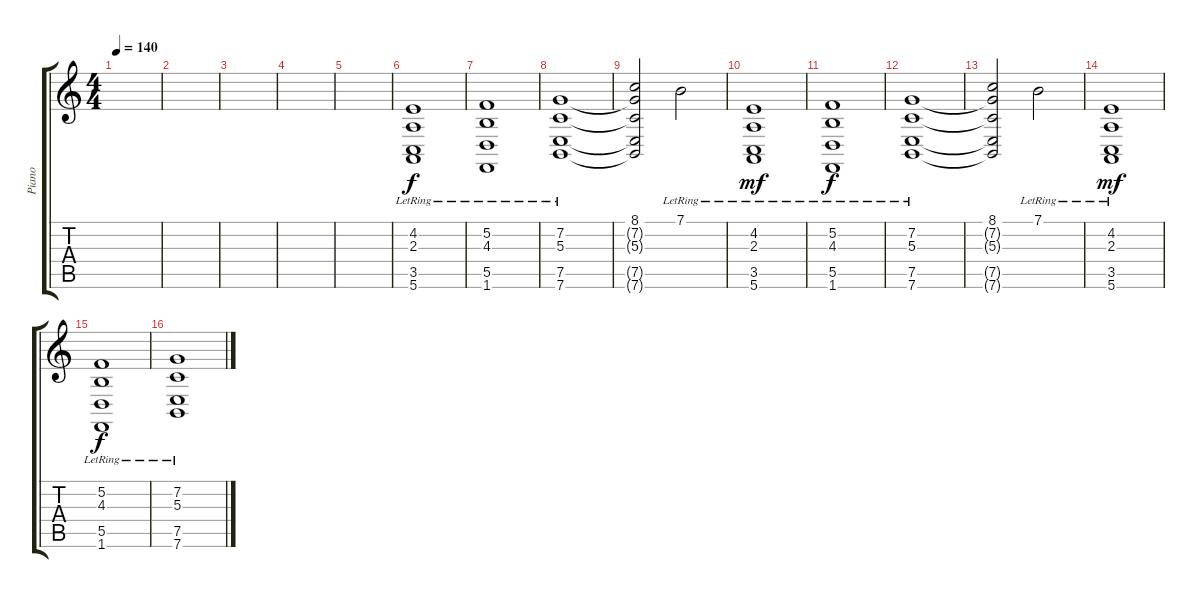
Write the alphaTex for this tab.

\track ("Piano" "Piano") {instrument acousticgrandpiano}
\staff {score tabs}
\tuning (E4 C4 G3 D3 A2 E2) {hide}
\ts (4 4)
\tempo 140
\clef g2
\ks c
|
|
|
|
|
(4.2{lr} 2.3{lr} 3.5{lr} 5.6{lr}).1 |
(5.2{lr} 4.3{lr} 5.5{lr} 1.6{lr}).1{dy f} |
(7.2{lr} 5.3{lr} 7.5{lr} 7.6{lr}).1 |
(8.1 7.2{t} 5.3{t} 7.5{t} 7.6{t}).2 7.1{lr}.2 |
(4.2{lr} 2.3{lr} 3.5{lr} 5.6{lr}).1{dy mf} |
(5.2{lr} 4.3{lr} 5.5{lr} 1.6{lr}).1{dy f} |
(7.2{lr} 5.3{lr} 7.5{lr} 7.6{lr}).1 |
(8.1 7.2{t} 5.3{t} 7.5{t} 7.6{t}).2 7.1{lr}.2 |
(4.2{lr} 2.3{lr} 3.5{lr} 5.6{lr}).1{dy mf} |
(5.2{lr} 4.3{lr} 5.5{lr} 1.6{lr}).1{dy f} |
(7.2{lr} 5.3{lr} 7.5{lr} 7.6{lr}).1
